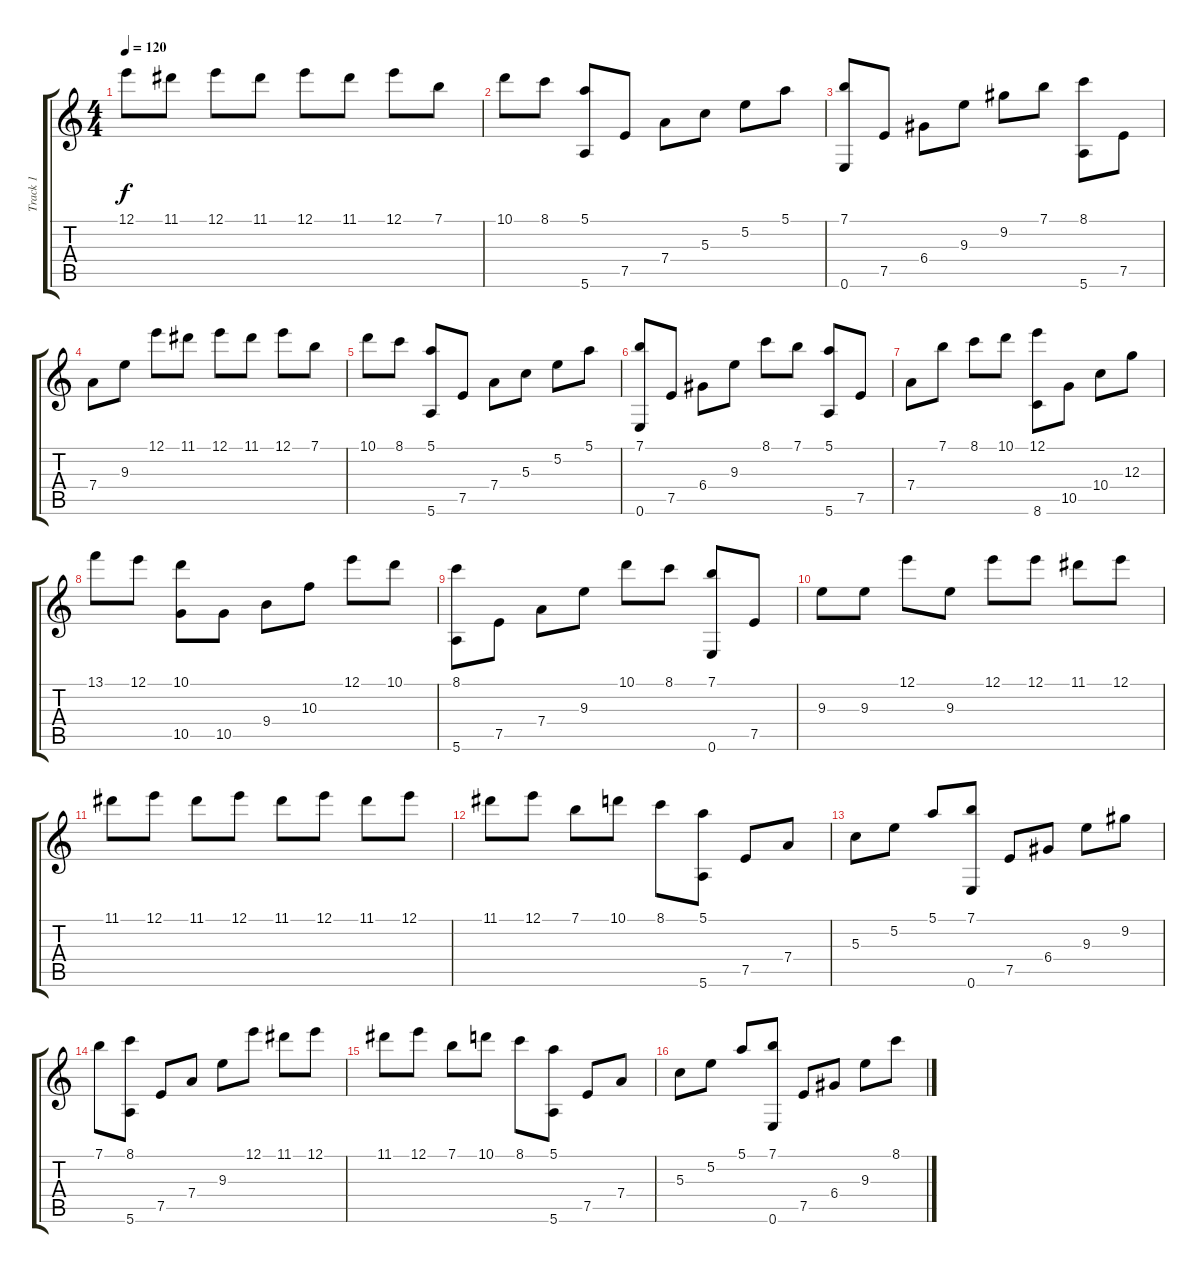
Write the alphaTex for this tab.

\track ("Track 1" "Track 1") {instrument acousticguitarsteel}
\staff {score tabs}
\tuning (E4 B3 G3 D3 A2 E2) {hide}
\ts (4 4)
\tempo 120
\clef g2
\ks c
12.1.8{dy f} 11.1.8 12.1.8 11.1.8 12.1.8 11.1.8 12.1.8 7.1.8 |
10.1.8 8.1.8 (5.1 5.6).8 7.5.8 7.4.8 5.3.8 5.2.8 5.1.8 |
(7.1 0.6).8 7.5.8 6.4.8 9.3.8 9.2.8 7.1.8 (8.1 5.6).8 7.5.8 |
7.4.8 9.3.8 12.1.8 11.1.8 12.1.8 11.1.8 12.1.8 7.1.8 |
10.1.8 8.1.8 (5.1 5.6).8 7.5.8 7.4.8 5.3.8 5.2.8 5.1.8 |
(7.1 0.6).8 7.5.8 6.4.8 9.3.8 8.1.8 7.1.8 (5.1 5.6).8 7.5.8 |
7.4.8 7.1.8 8.1.8 10.1.8 (12.1 8.6).8 10.5.8 10.4.8 12.3.8 |
13.1.8 12.1.8 (10.1 10.5).8 10.5.8 9.4.8 10.3.8 12.1.8 10.1.8 |
(8.1 5.6).8 7.5.8 7.4.8 9.3.8 10.1.8 8.1.8 (7.1 0.6).8 7.5.8 |
9.3.8 9.3.8 12.1.8 9.3.8 12.1.8 12.1.8 11.1.8 12.1.8 |
11.1.8 12.1.8 11.1.8 12.1.8 11.1.8 12.1.8 11.1.8 12.1.8 |
11.1.8 12.1.8 7.1.8 10.1.8 8.1.8 (5.1 5.6).8 7.5.8 7.4.8 |
5.3.8 5.2.8 5.1.8 (7.1 0.6).8 7.5.8 6.4.8 9.3.8 9.2.8 |
7.1.8 (8.1 5.6).8 7.5.8 7.4.8 9.3.8 12.1.8 11.1.8 12.1.8 |
11.1.8 12.1.8 7.1.8 10.1.8 8.1.8 (5.1 5.6).8 7.5.8 7.4.8 |
5.3.8 5.2.8 5.1.8 (7.1 0.6).8 7.5.8 6.4.8 9.3.8 8.1.8
